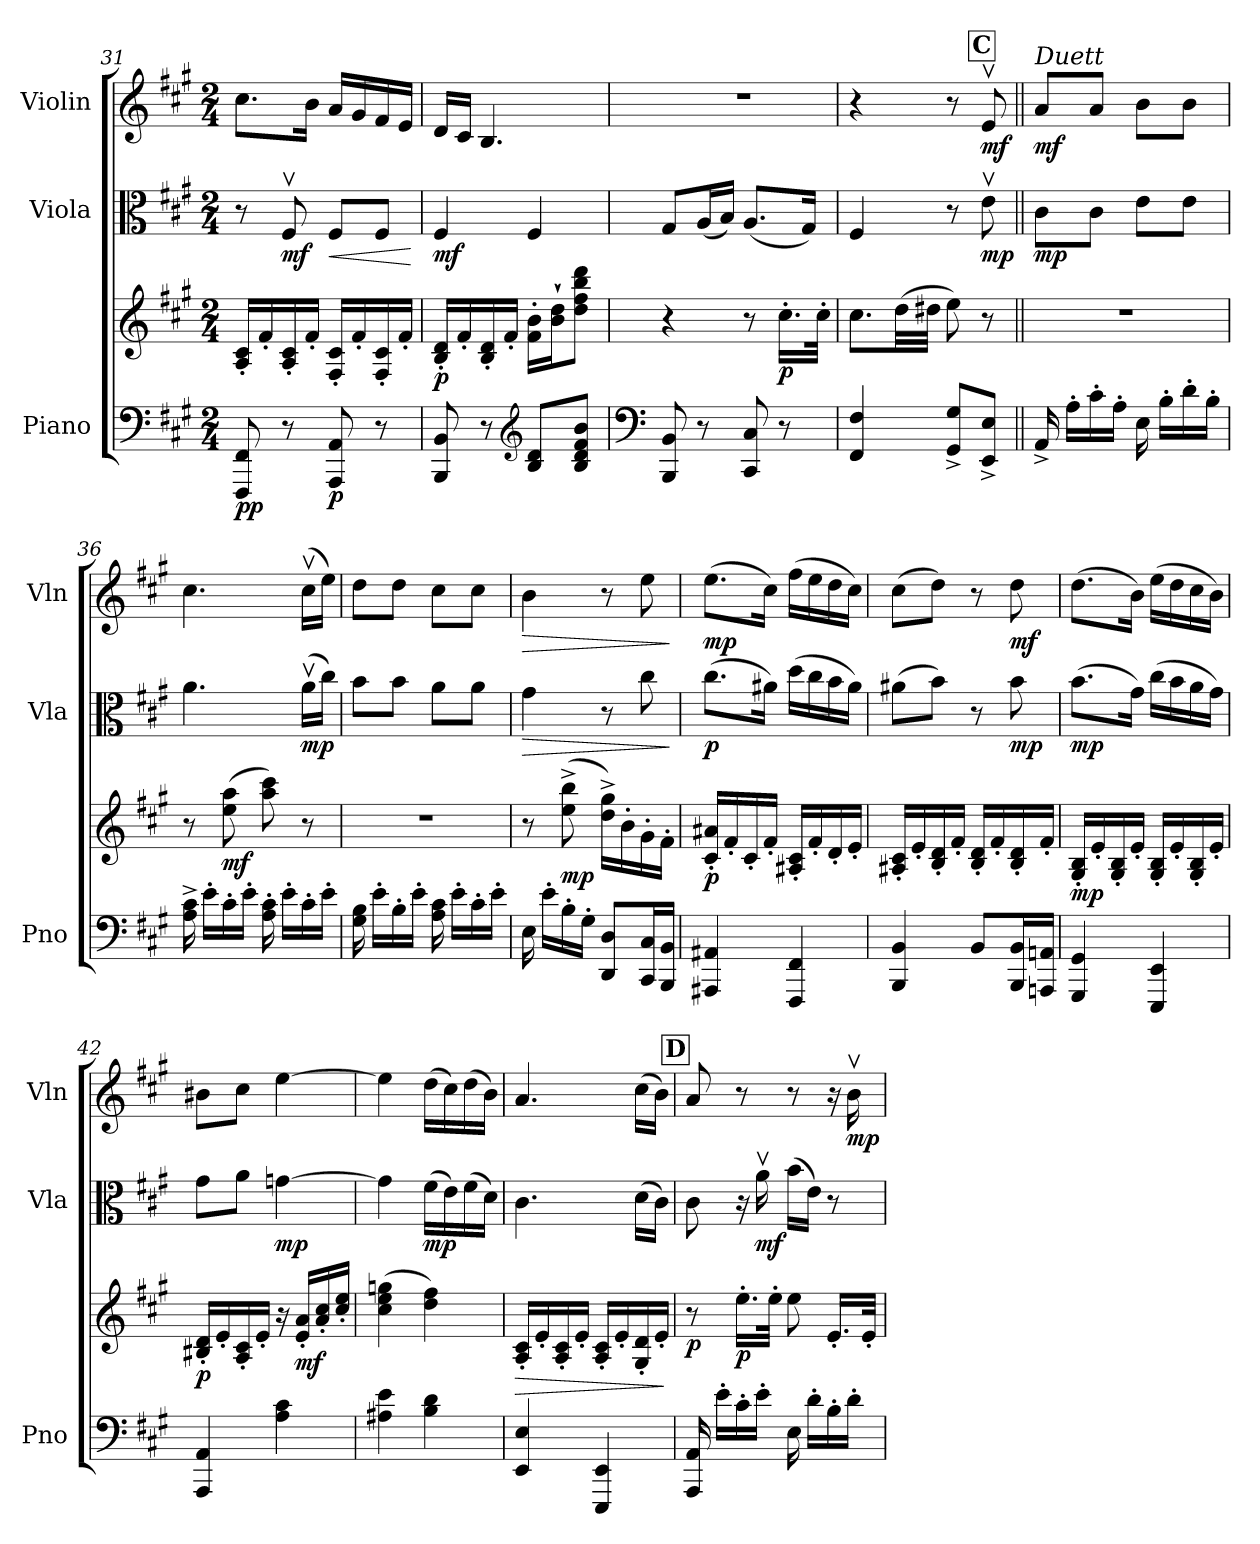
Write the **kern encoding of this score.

**kern	**kern	**dynam	**kern	**dynam	**kern	**dynam
*part3	*part3	*part3	*part2	*part2	*part1	*part1
*staff4	*staff3	*staff3/4	*staff2	*staff2	*staff1	*staff1
*I"Piano	*	*	*I"Viola	*	*I"Violin	*
*I'Pno	*	*	*I'Vla	*	*I'Vln	*
!!LO:LB:g=z
*clefF4	*clefG2	*	*clefC3	*	*clefG2	*
*k[f#c#g#]	*k[f#c#g#]	*	*k[f#c#g#]	*	*k[f#c#g#]	*
*M2/4	*M2/4	*	*M2/4	*	*M2/4	*
=31	=31	=31	=31	=31	=31	=31
!	!	!LO:DY:b=2	!	!	!	!
!	!	!LO:DY:n=1:b	!	!	!	!
8FFF#/ 8FF#/	16A/' 16c#/'LL	p p	8r	.	8.cc#\L	.
.	16f#'/	.	.	.	.	.
!	!	!	!	!LO:DY:b	!	!
8r	16A/' 16c#/'	.	8F#v/	mf	.	.
.	16f#'/JJ	.	.	.	16b\Jk	.
!	!	!LO:DY:n=2:b=2	!	!LO:HP:b	!	!
8AAA/ 8AA/	16F#/' 16c#/'LL	p	8F#/L	<	16a/LL	.
.	16f#'/	.	.	.	16g#/	.
8r	16F#/' 16c#/'	.	8F#/J	.	16f#/	.
.	16f#'/JJ	.	.	.	16e/JJ	.
.	.	.	.	[	.	.
=32	=32	=32	=32	=32	=32	=32
!	!	!LO:DY:b	!	!LO:DY:b	!	!
8BBB/ 8BB/	16B/' 16d/'LL	p	4F#/	mf	16d/LL	.
.	16f#'/	.	.	.	16c#/JJ	.
8r	16B/' 16d/'	.	.	.	4.B/	.
.	16f#'/JJ	.	.	.	.	.
*clefG2	*	*	*	*	*	*
!	!	!LO:DY:b=2	!	!	!	!
!	!	!LO:DY:n=1:b	!	!	!	!
8B/ 8d/L	16f#\' 16b\'LL	p f	4F#/	.	.	.
.	16b\` 16dd\`J	.	.	.	.	.
8B/ 8d/ 8f#/ 8b/J	8dd\ 8ff#\ 8bb\ 8ddd\J	.	.	.	.	.
=33	=33	=33	=33	=33	=33	=33
*clefF4	*	*	*	*	*	*
8BBB/ 8BB/	4r	.	8G#/L	.	2r	.
8r	.	.	(16A/L	.	.	.
.	.	.	16B/JJ)	.	.	.
8CC#/ 8C#/	8r	.	(8.A/L	.	.	.
!	!	!LO:DY:b	!	!	!	!
8r	16.cc#'\LL	p	.	.	.	.
.	.	.	16G#/Jk)	.	.	.
.	32cc#'\JJk	.	.	.	.	.
!!LO:REH:place=s1:a:B:fs=14:t=C:qo=1.5
=34	=34	=34	=34	=34	=34	=34
4FF#/ 4F#/	8.cc#\L	.	4F#/	.	4r	.
.	(32dd\LL	.	.	.	.	.
.	32dd#X\JJJ	.	.	.	.	.
8GG#/^ 8G#/^L	8ee\)	.	8r	.	8r	.
!	!	!	!	!LO:DY:b	!	!LO:DY:b
8EE/^ 8E/^J	8r	.	8ev\	mp	8ev/	mf
=35||	=35||	=35||	=35||	=35||	=35||	=35||
!	!	!	!	!	!LO:TX:a:i:t=Duett	!
!	!	!	!	!LO:DY:b	!	!LO:DY:b
16AA^/	2r	.	8c#\L	mp	8a/L	mf
16A'\LL	.	.	.	.	.	.
16c#'\	.	.	8c#\J	.	8a/J	.
16A'\JJ	.	.	.	.	.	.
16E\	.	.	8e\L	.	8b\L	.
16B'\LL	.	.	.	.	.	.
16d'\	.	.	8e\J	.	8b\J	.
16B'\JJ	.	.	.	.	.	.
=36	=36	=36	=36	=36	=36	=36
16A\^ 16c#\^	8r	.	4.a\	.	4.cc#\	.
16e'\LL	.	.	.	.	.	.
!	!	!LO:DY:b	!	!	!	!
16c#'\	(8ee\ 8aa\	mf	.	.	.	.
16e'\JJ	.	.	.	.	.	.
16A\' 16c#\'	8aa\ 8ccc#\)	.	.	.	.	.
16e'\LL	.	.	.	.	.	.
!	!	!	!	!LO:DY:b	!	!
16c#'\	8r	.	(16av\LL	mp	(16cc#v\LL	.
16e'\JJ	.	.	16cc#\JJ)	.	16ee\JJ)	.
!!LO:LB:g=z
=37	=37	=37	=37	=37	=37	=37
16G#\ 16B\	2r	.	8b\L	.	8dd\L	.
16e'\LL	.	.	.	.	.	.
16B'\	.	.	8b\J	.	8dd\J	.
16e'\JJ	.	.	.	.	.	.
16A\ 16c#\	.	.	8a\L	.	8cc#\L	.
16e'\LL	.	.	.	.	.	.
16c#'\	.	.	8a\J	.	8cc#\J	.
16e'\JJ	.	.	.	.	.	.
=38	=38	=38	=38	=38	=38	=38
!	!	!	!	!LO:HP:b	!	!LO:HP:b
16E\	8r	.	4g#\	>	4b\	>
16e'\LL	.	.	.	.	.	.
!	!	!LO:DY:b	!	!	!	!
16B'\	(8ee\^ 8bb\^	mp	.	.	.	.
16G#'\JJ	.	.	.	.	.	.
8DD/ 8D/L	16dd\^ 16gg#\^LL)	.	8r	.	8r	.
.	16b'\	.	.	.	.	.
16CC#/ 16C#/L	16g#'\	.	8cc#\	.	8ee\	.
16BBB/ 16BB/JJ	16f#'\JJ	.	.	.	.	.
.	.	.	.	]	.	]
=39	=39	=39	=39	=39	=39	=39
!	!	!LO:DY:b	!	!LO:DY:b	!	!LO:DY:b
4AAA#X/ 4AA#X/	16c#/' 16a#X/'LL	p	(8.cc#\L	p	(8.ee\L	mp
.	16f#'/	.	.	.	.	.
.	16c#'/	.	.	.	.	.
.	16f#'/JJ	.	16a#X\Jk)	.	16cc#\Jk)	.
4FFF#/ 4FF#/	16A#X/' 16c#/'LL	.	(16dd\LL	.	(16ff#\LL	.
.	16f#'/	.	16cc#\	.	16ee\	.
.	16d'/	.	16b\	.	16dd\	.
.	16e'/JJ	.	16a#\JJ)	.	16cc#\JJ)	.
=40	=40	=40	=40	=40	=40	=40
4BBB/ 4BB/	16A#X/' 16c#/'LL	.	(8a#X\L	.	(8cc#\L	.
.	16e'/	.	.	.	.	.
.	16B/' 16d/'	.	8b\J)	.	8dd\J)	.
.	16f#'/JJ	.	.	.	.	.
8BB/L	16B/' 16d/'LL	.	8r	.	8r	.
.	16f#'/	.	.	.	.	.
!	!	!	!	!LO:DY:b	!	!LO:DY:b
16BBB/ 16BB/L	16B/' 16d/'	.	8b\	mp	8dd\	mf
16AAAn/ 16AAn/JJ	16f#'/JJ	.	.	.	.	.
=41	=41	=41	=41	=41	=41	=41
!	!	!LO:DY:b	!	!LO:DY:b	!	!
4GGG#/ 4GG#/	16G#/' 16B/'LL	mp	(8.b\L	mp	(8.dd\L	.
.	16e'/	.	.	.	.	.
.	16G#/' 16B/'	.	.	.	.	.
.	16e'/JJ	.	16g#\Jk)	.	16b\Jk)	.
4EEE/ 4EE/	16G#/' 16B/'LL	.	(16cc#\LL	.	(16ee\LL	.
.	16e'/	.	16b\	.	16dd\	.
.	16G#/' 16B/'	.	16a\	.	16cc#\	.
.	16e'/JJ	.	16g#\JJ)	.	16b\JJ)	.
=42	=42	=42	=42	=42	=42	=42
!	!	!LO:DY:b	!	!	!	!
4AAA/ 4AA/	16B#X/' 16d/'LL	p	8g#\L	.	8b#X\L	.
.	16e'/	.	.	.	.	.
.	16A/' 16c#/'	.	8a\J	.	8cc#\J	.
.	16e'/JJ	.	.	.	.	.
!	!	!	!	!LO:DY:b	!	!
4A\ 4c#\	16r	.	[4gn\	mp	[4ee\	.
!	!	!LO:DY:b	!	!	!	!
.	16e/' 16a/'LL	mf	.	.	.	.
.	16a/' 16cc#/'	.	.	.	.	.
.	16cc#/' 16ee/'JJ	.	.	.	.	.
!!LO:LB:g=z
=43	=43	=43	=43	=43	=43	=43
!	!	!LO:DY:b=2	!	!	!	!
!	!	!LO:DY:n=1:b	!	!	!	!
4A#X\ 4e\	(4cc#\ 4ee\ 4ggn\	mf mp	4g\]	.	4ee\]	.
!	!	!	!	!LO:DY:b	!	!
4B\ 4d\	4dd\ 4ff#\)	.	(16f#\LL	mp	(16dd\LL	.
.	.	.	16e\)	.	16cc#\)	.
.	.	.	(16f#\	.	(16dd\	.
.	.	.	16d\JJ)	.	16b\JJ)	.
=44	=44	=44	=44	=44	=44	=44
!	!	!LO:HP:b	!	!	!	!
4EE/ 4E/	16A/' 16c#/'LL	>	4.c#\	.	4.a/	.
.	16e'/	.	.	.	.	.
.	16A/' 16c#/'	.	.	.	.	.
.	16e'/JJ	.	.	.	.	.
4EEE/ 4EE/	16A/' 16c#/'LL	.	.	.	.	.
.	16e'/	.	.	.	.	.
.	16G#/' 16d/'	.	(16d\LL	.	(16cc#\LL	.
.	16e'/JJ	.	16c#\JJ)	.	16b\JJ)	.
.	.	]	.	.	.	.
!!LO:REH:place=s1:a:B:fs=14:t=D
=45	=45	=45	=45	=45	=45	=45
!	!	!LO:DY:b	!	!	!	!
16AAA/ 16AA/	8r	p	8c#\	.	8a/	.
16e'\LL	.	.	.	.	.	.
!	!	!LO:DY:b	!	!	!	!
16c#'\	16.ee'\LL	p	16r	.	8r	.
!	!	!	!	!LO:DY:b	!	!
16e'\JJ	.	.	16av\	mf	.	.
.	32ee'\JJk	.	.	.	.	.
16E\	8ee\	.	(16b\LL	.	8r	.
16d'\LL	.	.	16e\JJ)	.	.	.
16B'\	16.e'/LL	.	8r	.	16r	.
!	!	!	!	!	!	!LO:DY:b
16d'\JJ	.	.	.	.	16bv\	mp
.	32e'/JJk	.	.	.	.	.
=	=	=	=	=	=	=
*-	*-	*-	*-	*-	*-	*-
